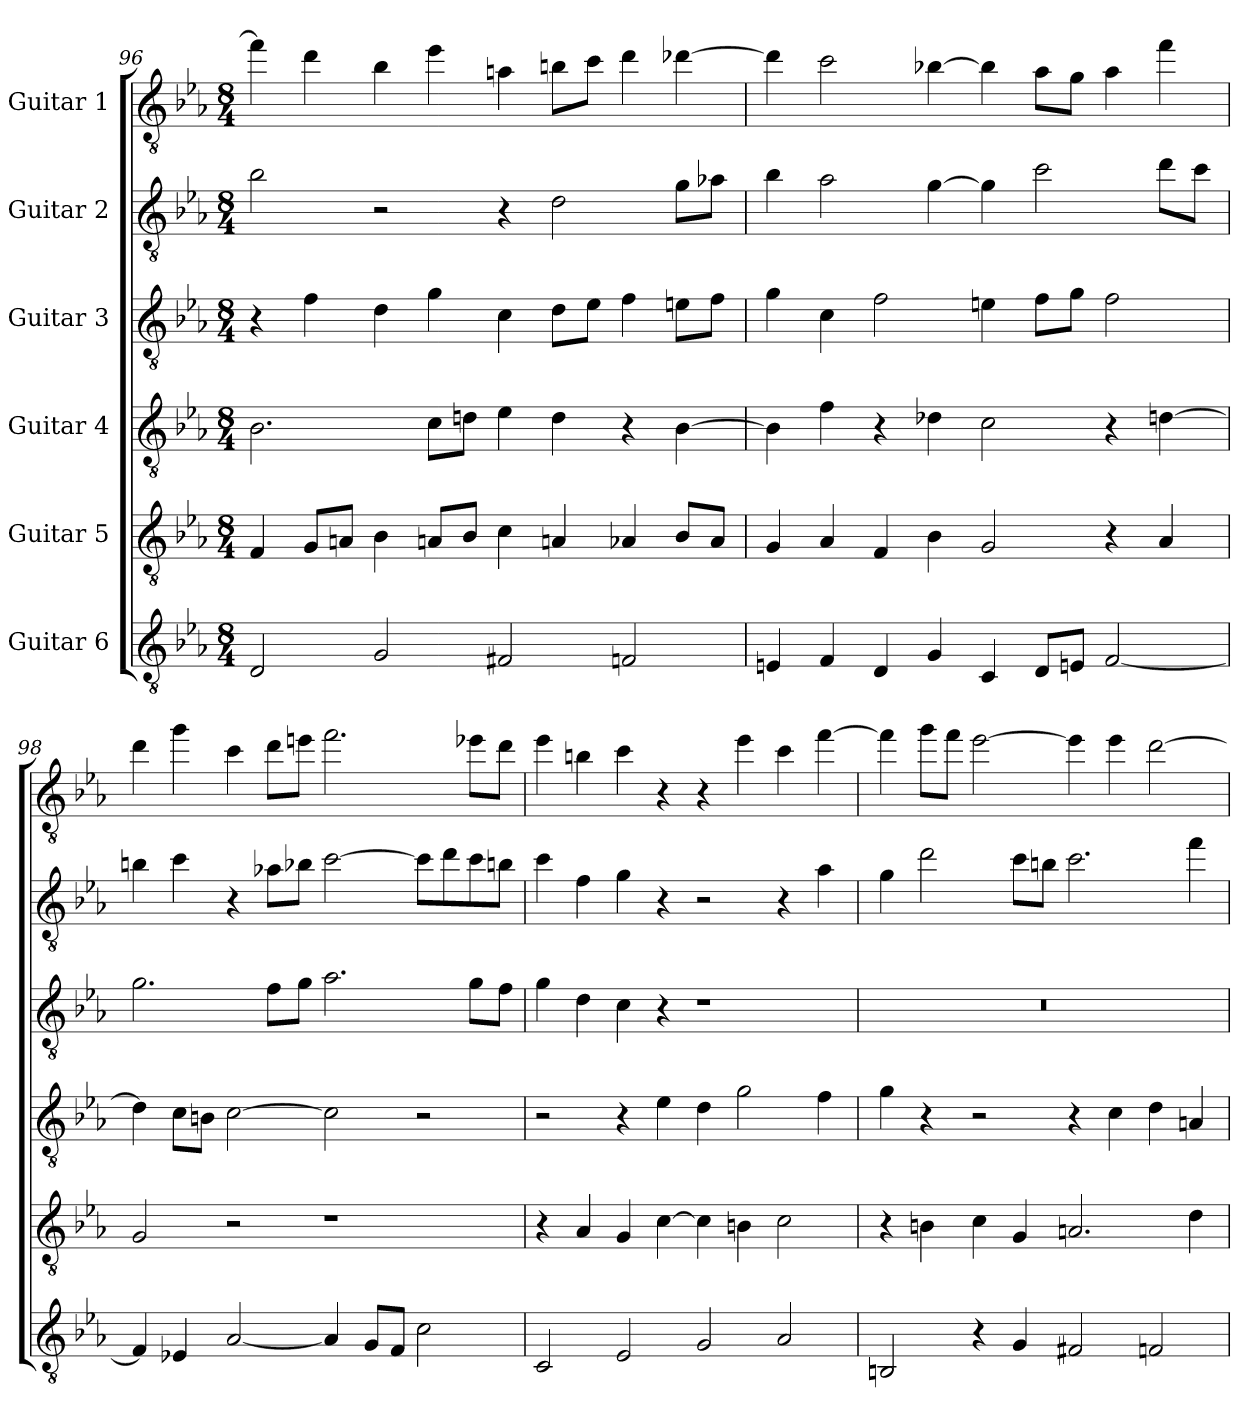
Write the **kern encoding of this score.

**kern	**kern	**kern	**kern	**kern	**kern
*part6	*part5	*part4	*part3	*part2	*part1
*staff6	*staff5	*staff4	*staff3	*staff2	*staff1
*I"Guitar 6	*I"Guitar 5	*I"Guitar 4	*I"Guitar 3	*I"Guitar 2	*I"Guitar 1
*clefGv2	*clefGv2	*clefGv2	*clefGv2	*clefGv2	*clefGv2
*k[b-e-a-]	*k[b-e-a-]	*k[b-e-a-]	*k[b-e-a-]	*k[b-e-a-]	*k[b-e-a-]
*M8/4	*M8/4	*M8/4	*M8/4	*M8/4	*M8/4
=96	=96	=96	=96	=96	=96
2D/	4F/	2.B-\	4r	2b-\	4ff\]
.	8G/L	.	4f\	.	4dd\
.	8An/J	.	.	.	.
2G/	4B-\	.	4d\	2r	4b-\
.	8An/L	8c\L	4g\	.	4ee-\
.	8B-/J	8dn\J	.	.	.
2F#X/	4c\	4e-\	4c\	4r	4an\
.	4An/	4d\	8d\L	2d\	8bn\L
.	.	.	8e-\J	.	8cc\J
2Fn/	4A-X/	4r	4f\	.	4dd\
.	8B-/L	[4B-\	8en\L	8g\L	[4dd-X\
.	8A-/J	.	8f\J	8a-X\J	.
=97	=97	=97	=97	=97	=97
4En/	4G/	4B-\]	4g\	4b-\	4dd-\]
4F/	4A-/	4f\	4c\	2a-\	2cc\
4D/	4F/	4r	2f\	.	.
4G/	4B-\	4d-X\	.	[4g\	[4b-X\
4C/	2G/	2c\	4en\	4g\]	4b-\]
8D/L	.	.	8f\L	2cc\	8a-\L
8En/J	.	.	8g\J	.	8g\J
[2F/	4r	4r	2f\	.	4a-\
.	4A-/	[4dn\	.	8dd\L	4ff\
.	.	.	.	8cc\J	.
=98	=98	=98	=98	=98	=98
4F/]	2G/	4d\]	2.g\	4bn\	4dd\
4E-X/	.	8c\L	.	4cc\	4gg\
.	.	8Bn\J	.	.	.
[2A-/	2r	[2c\	.	4r	4cc\
.	.	.	8f\L	8a-X\L	8dd\L
.	.	.	8g\J	8b-X\J	8een\J
4A-/]	1r	2c\]	2.a-\	[2cc\	2.ff\
8G/L	.	.	.	.	.
8F/J	.	.	.	.	.
2c\	.	2r	.	8cc\L]	.
.	.	.	.	8dd\	.
.	.	.	8g\L	8cc\	8ee-X\L
.	.	.	8f\J	8bn\J	8dd\J
=99	=99	=99	=99	=99	=99
2C/	4r	2r	4g\	4cc\	4ee-\
.	4A-/	.	4d\	4f\	4bn\
2E-/	4G/	4r	4c\	4g\	4cc\
.	[4c\	4e-\	4r	4r	4r
2G/	4c\]	4d\	1r	2r	4r
.	4Bn\	2g\	.	.	4ee-\
2A-/	2c\	.	.	4r	4cc\
.	.	4f\	.	4a-\	[4ff\
!!LO:LB:g=z
=100	=100	=100	=100	=100	=100
2BBn/	4r	4g\	0r	4g\	4ff\]
.	4Bn\	4r	.	2dd\	8gg\L
.	.	.	.	.	8ff\J
4r	4c\	2r	.	.	[2ee-\
4G/	4G/	.	.	8cc\L	.
.	.	.	.	8bn\J	.
2F#X/	2.An/	4r	.	2.cc\	4ee-\]
.	.	4c\	.	.	4ee-\
2Fn/	.	4d\	.	.	[2dd\
.	4d\	4An/	.	4ff\	.
=	=	=	=	=	=
*-	*-	*-	*-	*-	*-
